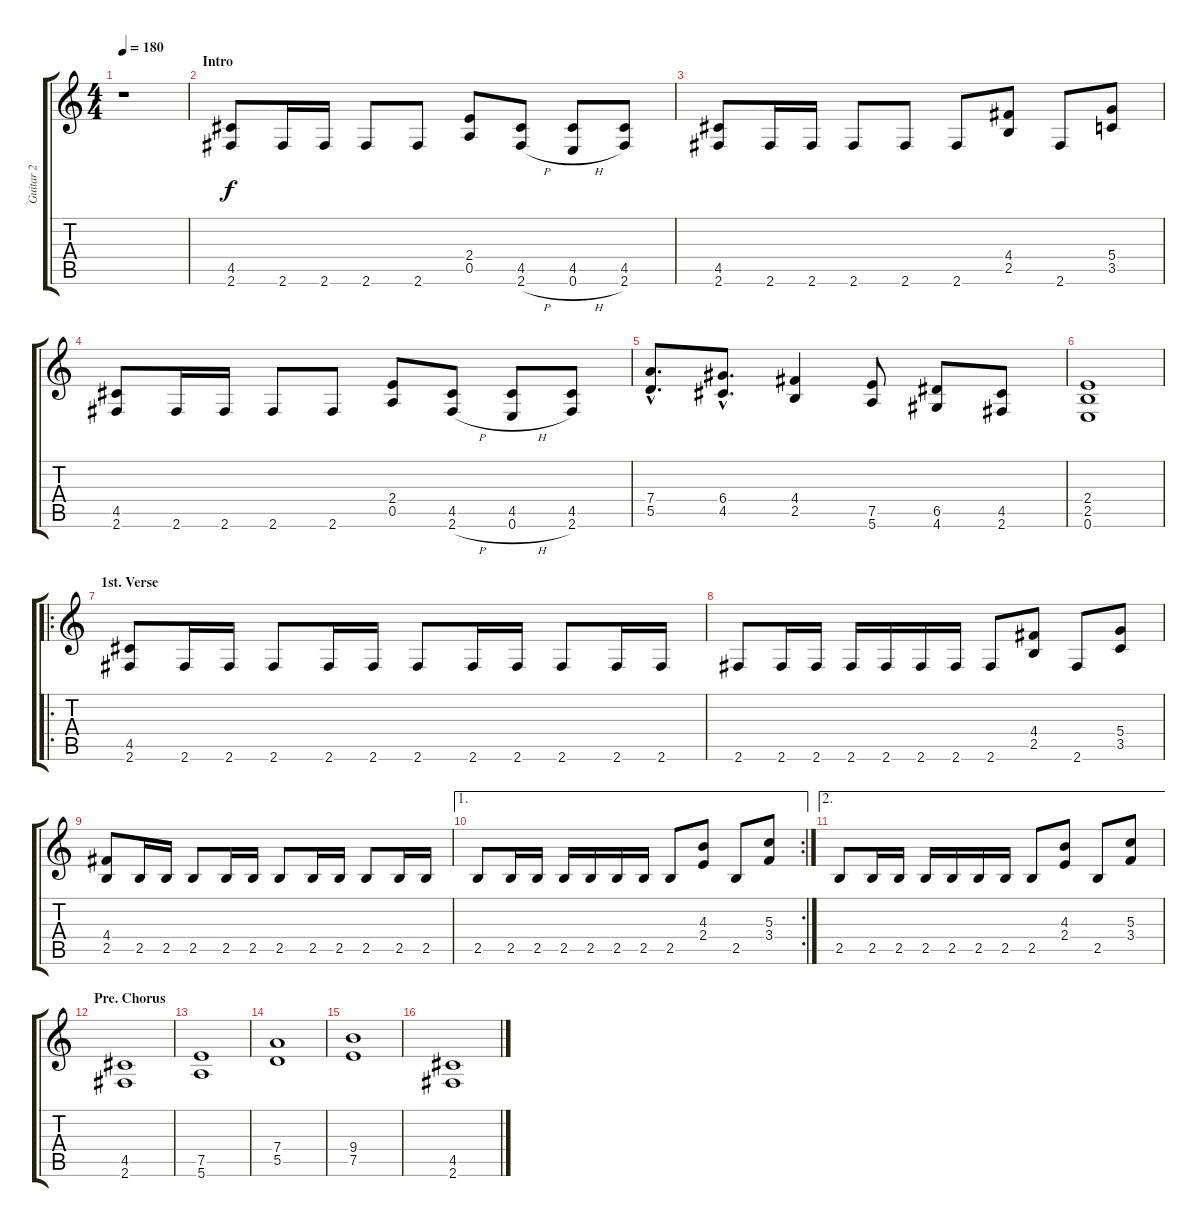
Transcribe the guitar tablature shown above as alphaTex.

\track ("Guitar 2" "Guitar 2") {instrument overdrivenguitar}
\staff {score tabs}
\tuning (E4 B3 G3 D3 A2 E2) {hide}
\ts (4 4)
\tempo 180
\clef g2
\ks c
r.1{dy f instrument overdrivenguitar} |
\section ("" "Intro")
(4.5 2.6).8 2.6.16 2.6.16 2.6.8 2.6.8 (2.4 0.5).8 (4.5 2.6{h}).8 (4.5 0.6{h}).8 (4.5 2.6).8 |
(4.5 2.6).8 2.6.16 2.6.16 2.6.8 2.6.8 2.6.8 (4.4 2.5).8 2.6.8 (5.4 3.5).8 |
(4.5 2.6).8 2.6.16 2.6.16 2.6.8 2.6.8 (2.4 0.5).8 (4.5 2.6{h}).8 (4.5 0.6{h}).8 (4.5 2.6).8 |
(7.4{hac} 5.5{hac}).8{d} (6.4{hac} 4.5{hac}).8{d} (4.4 2.5).4 (7.5 5.6).8 (6.5 4.6).8 (4.5 2.6).8 |
(2.4 2.5 0.6).1 |
\ro
\section ("" "1st. Verse")
(4.5 2.6).8 2.6.16 2.6.16 2.6.8 2.6.16 2.6.16 2.6.8 2.6.16 2.6.16 2.6.8 2.6.16 2.6.16 |
2.6.8 2.6.16 2.6.16 2.6.16 2.6.16 2.6.16 2.6.16 2.6.8 (4.4 2.5).8 2.6.8 (5.4 3.5).8 |
(4.4 2.5).8 2.5.16 2.5.16 2.5.8 2.5.16 2.5.16 2.5.8 2.5.16 2.5.16 2.5.8 2.5.16 2.5.16 |
\ae 1
\rc 2
2.5.8 2.5.16 2.5.16 2.5.16 2.5.16 2.5.16 2.5.16 2.5.8 (4.3 2.4).8 2.5.8 (5.3 3.4).8 |
\ae 2
2.5.8 2.5.16 2.5.16 2.5.16 2.5.16 2.5.16 2.5.16 2.5.8 (4.3 2.4).8 2.5.8 (5.3 3.4).8 |
\section ("" "Pre. Chorus")
(4.5 2.6).1 |
(7.5 5.6).1 |
(7.4 5.5).1 |
(9.4 7.5).1 |
(4.5 2.6).1
